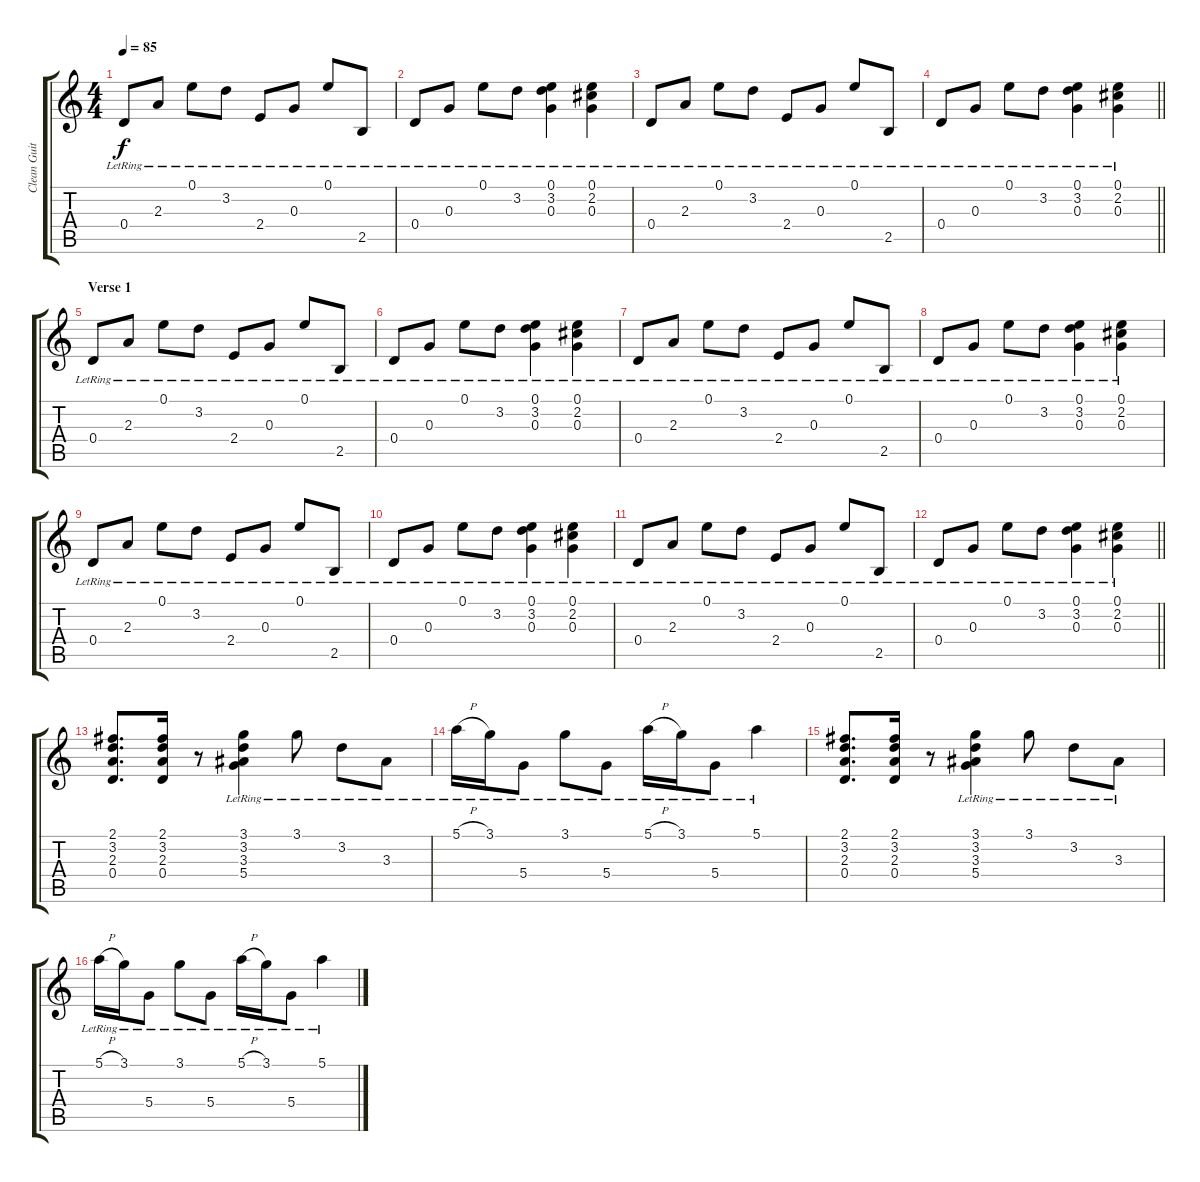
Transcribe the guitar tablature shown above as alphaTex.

\track ("Clean Guitar 2" "Clean Guit") {instrument electricguitarclean}
\staff {score tabs}
\tuning (E4 B3 G3 D3 A2 E2) {hide}
\ts (4 4)
\tempo 85
\clef g2
\ks c
0.4{lr}.8{dy f instrument electricguitarclean} 2.3{lr}.8 0.1{lr}.8 3.2{lr}.8 2.4{lr}.8 0.3{lr}.8 0.1{lr}.8 2.5{lr}.8 |
0.4{lr}.8 0.3{lr}.8 0.1{lr}.8 3.2{lr}.8 (0.1{lr} 3.2{lr} 0.3{lr}).4 (0.1{lr} 2.2{lr} 0.3{lr}).4 |
0.4{lr}.8 2.3{lr}.8 0.1{lr}.8 3.2{lr}.8 2.4{lr}.8 0.3{lr}.8 0.1{lr}.8 2.5{lr}.8 |
\barLineRight lightlight
0.4{lr}.8 0.3{lr}.8 0.1{lr}.8 3.2{lr}.8 (0.1{lr} 3.2{lr} 0.3{lr}).4 (0.1{lr} 2.2{lr} 0.3{lr}).4 |
\section ("" "Verse 1")
0.4{lr}.8 2.3{lr}.8 0.1{lr}.8 3.2{lr}.8 2.4{lr}.8 0.3{lr}.8 0.1{lr}.8 2.5{lr}.8 |
0.4{lr}.8 0.3{lr}.8 0.1{lr}.8 3.2{lr}.8 (0.1{lr} 3.2{lr} 0.3{lr}).4 (0.1{lr} 2.2{lr} 0.3{lr}).4 |
0.4{lr}.8 2.3{lr}.8 0.1{lr}.8 3.2{lr}.8 2.4{lr}.8 0.3{lr}.8 0.1{lr}.8 2.5{lr}.8 |
0.4{lr}.8 0.3{lr}.8 0.1{lr}.8 3.2{lr}.8 (0.1{lr} 3.2{lr} 0.3{lr}).4 (0.1{lr} 2.2{lr} 0.3{lr}).4 |
0.4{lr}.8 2.3{lr}.8 0.1{lr}.8 3.2{lr}.8 2.4{lr}.8 0.3{lr}.8 0.1{lr}.8 2.5{lr}.8 |
0.4{lr}.8 0.3{lr}.8 0.1{lr}.8 3.2{lr}.8 (0.1{lr} 3.2{lr} 0.3{lr}).4 (0.1{lr} 2.2{lr} 0.3{lr}).4 |
0.4{lr}.8 2.3{lr}.8 0.1{lr}.8 3.2{lr}.8 2.4{lr}.8 0.3{lr}.8 0.1{lr}.8 2.5{lr}.8 |
\barLineRight lightlight
0.4{lr}.8 0.3{lr}.8 0.1{lr}.8 3.2{lr}.8 (0.1{lr} 3.2{lr} 0.3{lr}).4 (0.1{lr} 2.2{lr} 0.3{lr}).4 |
\section ("" "")
(2.1 3.2 2.3 0.4).8{d} (2.1 3.2 2.3 0.4).16 r.8 (3.1{lr} 3.2{lr} 3.3{lr} 5.4{lr}).4 3.1{lr}.8 3.2{lr}.8 3.3{lr}.8 |
5.1{h lr}.16 3.1{lr}.16 5.4{lr}.8 3.1{lr}.8 5.4{lr}.8 5.1{h lr}.16 3.1{lr}.16 5.4{lr}.8 5.1{lr}.4 |
(2.1 3.2 2.3 0.4).8{d} (2.1 3.2 2.3 0.4).16 r.8 (3.1{lr} 3.2{lr} 3.3{lr} 5.4{lr}).4 3.1{lr}.8 3.2{lr}.8 3.3{lr}.8 |
5.1{h lr}.16 3.1{lr}.16 5.4{lr}.8 3.1{lr}.8 5.4{lr}.8 5.1{h lr}.16 3.1{lr}.16 5.4{lr}.8 5.1{lr}.4
